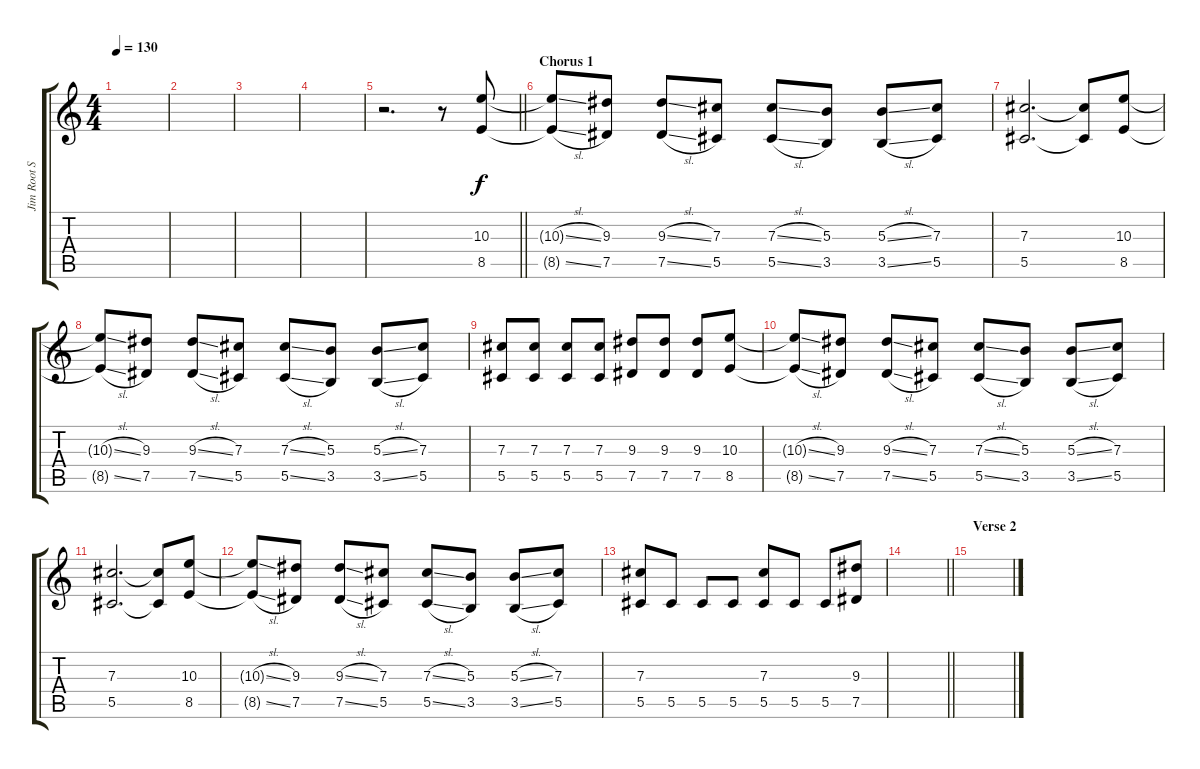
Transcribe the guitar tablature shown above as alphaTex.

\track ("Jim Root Solo" "Jim Root S") {instrument overdrivenguitar}
\staff {score tabs}
\tuning (Eb4 Bb3 Gb3 Db3 Ab2 Db2) {hide}
\ts (4 4)
\tempo 130
\clef g2
\ks c
|
|
|
|
\barLineRight lightlight
r.2{d} r.8 (10.3 8.5).8 |
\section ("" "Chorus 1")
(10.3{sl t} 8.5{sl t}).8 (9.3 7.5).8 (9.3{sl} 7.5{sl}).8 (7.3 5.5).8 (7.3{sl} 5.5{sl}).8 (5.3 3.5).8 (5.3{sl} 3.5{sl}).8 (7.3 5.5).8 |
(7.3 5.5).2{d} (7.3{t} 5.5{t}).8 (10.3 8.5).8 |
(10.3{sl t} 8.5{sl t}).8 (9.3 7.5).8 (9.3{sl} 7.5{sl}).8 (7.3 5.5).8 (7.3{sl} 5.5{sl}).8 (5.3 3.5).8 (5.3{sl} 3.5{sl}).8 (7.3 5.5).8 |
(7.3 5.5).8 (7.3 5.5).8 (7.3 5.5).8 (7.3 5.5).8 (9.3 7.5).8 (9.3 7.5).8 (9.3 7.5).8 (10.3 8.5).8 |
(10.3{sl t} 8.5{sl t}).8 (9.3 7.5).8 (9.3{sl} 7.5{sl}).8 (7.3 5.5).8 (7.3{sl} 5.5{sl}).8 (5.3 3.5).8 (5.3{sl} 3.5{sl}).8 (7.3 5.5).8 |
(7.3 5.5).2{d} (7.3{t} 5.5{t}).8 (10.3 8.5).8 |
(10.3{sl t} 8.5{sl t}).8 (9.3 7.5).8 (9.3{sl} 7.5{sl}).8 (7.3 5.5).8 (7.3{sl} 5.5{sl}).8 (5.3 3.5).8 (5.3{sl} 3.5{sl}).8 (7.3 5.5).8 |
(7.3 5.5).8 5.5.8 5.5.8 5.5.8 (7.3 5.5).8 5.5.8 5.5.8 (9.3 7.5).8 |
\barLineRight lightlight
|
\section ("" "Verse 2")
